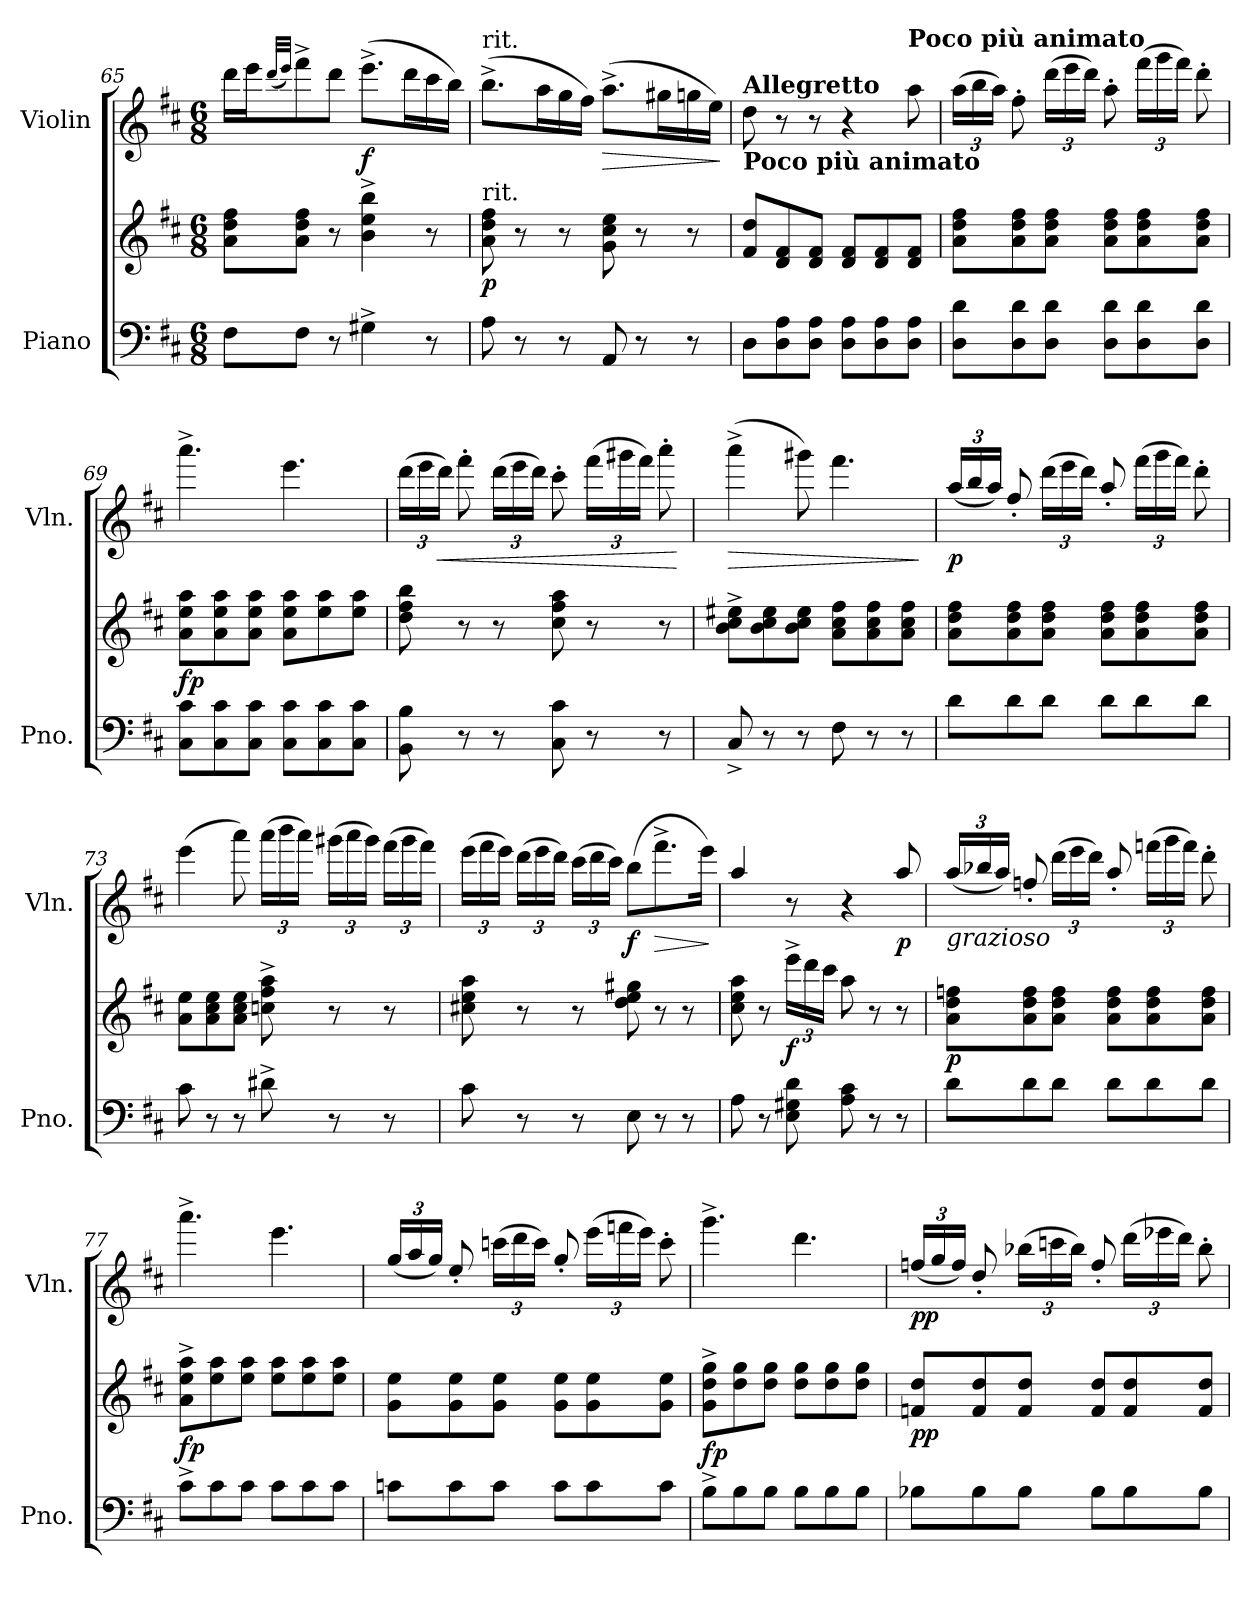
**kern	**kern	**dynam	**kern	**dynam
*part2	*part2	*part2	*part1	*part1
*staff3	*staff2	*staff2/3	*staff1	*staff1
*I"Piano	*	*	*I"Violin	*
*I'Pno.	*	*	*I'Vln.	*
*clefF4	*clefG2	*	*clefG2	*
*k[f#c#]	*k[f#c#]	*	*k[f#c#]	*
*M6/8	*M6/8	*	*M6/8	*
=65	=65	=65	=65	=65
8F#\L	8a\ 8dd\ 8ff#\L	.	16ddd\LL	.
.	.	.	16eee\J	.
.	.	.	(<32qddd/LLL	.
.	.	.	32qeee/JJJ)	.
8F#\J	8a\ 8dd\ 8ff#\J	.	8fff#^\	.
8r	8r	.	8ddd\J	.
!	!	!	!	!LO:DY:b
4G#X^\	4b\^ 4ee\^ 4bb\^	.	(>8.eee^\L	f
.	.	.	16ddd\L	.
8r	8r	.	16ccc#\	.
.	.	.	16bb\JJ)	.
!!LO:PB:g=z
=66	=66	=66	=66	=66
*	*	*	*MM100	*
!	!	!	!LO:TX:a:t=rit.	!
!	!LO:TX:a:t=rit.	!	!	!
!	!	!LO:DY:b	!	!
8A\	8a\ 8dd\ 8ff#\	p	(>8.bb^\L	.
8r	8r	.	.	.
.	.	.	16aa\L	.
8r	8r	.	16gg\	.
.	.	.	16ff#\JJ)	.
!	!	!	!	!LO:HP:b
8AA/	8g\ 8cc#\ 8ee\	.	(>8.aa^\L	>
8r	8r	.	.	.
.	.	.	16gg#X\L	.
8r	8r	.	16ggn\	.
.	.	.	16ee\JJ)	.
.	.	.	.	]
=67	=67	=67	=67	=67
!	!	!	!LO:TX:a:B:t=Allegretto	!
!	!	!	!LO:TX:b:B:t=Poco più animato	!
8D\L	8f#/ 8dd/L	.	8dd\	.
8D\ 8A\	8d/ 8f#/	.	8r	.
8D\ 8A\J	8d/ 8f#/J	.	8r	.
8D\ 8A\L	8d/ 8f#/L	.	4r	.
8D\ 8A\	8d/ 8f#/	.	.	.
!	!	!	!LO:TX:a:B:t=Poco più animato	!
8D\ 8A\J	8d/ 8f#/J	.	8aa\	.
=68	=68	=68	=68	=68
*	*	*	*Xbrackettup	*
8D\ 8d\L	8a\ 8dd\ 8ff#\L	.	(>24aa\LL	.
.	.	.	24bb\	.
.	.	.	24aa\JJ)	.
8D\ 8d\	8a\ 8dd\ 8ff#\	.	8ff#'\	.
8D\ 8d\J	8a\ 8dd\ 8ff#\J	.	(>24ddd\LL	.
.	.	.	24eee\	.
.	.	.	24ddd\JJ)	.
8D\ 8d\L	8a\ 8dd\ 8ff#\L	.	8aa'\	.
8D\ 8d\	8a\ 8dd\ 8ff#\	.	(>24fff#\LL	.
.	.	.	24ggg\	.
.	.	.	24fff#\JJ)	.
8D\ 8d\J	8a\ 8dd\ 8ff#\J	.	8ddd'\	.
=69	=69	=69	=69	=69
!	!	!LO:DY:b	!	!
8C#\ 8c#\L	8a\ 8ee\ 8aa\L	fp	4.aaa^\	.
8C#\ 8c#\	8a\ 8ee\ 8aa\	.	.	.
8C#\ 8c#\J	8a\ 8ee\ 8aa\J	.	.	.
8C#\ 8c#\L	8a\ 8ee\ 8aa\L	.	4.eee\	.
8C#\ 8c#\	8ee\ 8aa\	.	.	.
8C#\ 8c#\J	8ee\ 8aa\J	.	.	.
!!LO:LB:g=z
=70	=70	=70	=70	=70
8BB\ 8B\	8dd\ 8ff#\ 8bb\	.	(>24ddd\LL	.
.	.	.	24eee\	.
!	!	!	!	!LO:HP:b
.	.	.	24ddd\JJ)	<
8r	8r	.	8fff#'\	.
8r	8r	.	(>24ddd\LL	.
.	.	.	24eee\	.
.	.	.	24ddd\JJ)	.
8C#\ 8c#\	8cc#\ 8ff#\ 8aa\	.	8ccc#'\	.
8r	8r	.	(>24fff#\LL	.
.	.	.	24ggg#X\	.
.	.	.	24fff#\JJ)	.
8r	8r	.	8aaa'\	.
.	.	.	.	[
=71	=71	=71	=71	=71
!	!	!	!	!LO:HP:b
8C#^/	8b\^ 8cc#\^ 8ee#X\^L	.	(>4aaa^\	>
8r	8b\ 8cc#\ 8ee#\	.	.	.
8r	8b\ 8cc#\ 8ee#\J	.	8ggg#X\)	.
8F#\	8a\ 8cc#\ 8ff#\L	.	4.fff#\	.
8r	8a\ 8cc#\ 8ff#\	.	.	.
8r	8a\ 8cc#\ 8ff#\J	.	.	.
.	.	.	.	]
=72	=72	=72	=72	=72
!	!	!	!	!LO:DY:b
8d\L	8a\ 8dd\ 8ff#\L	.	(<24aa/LL	p
.	.	.	24bb/	.
.	.	.	24aa/JJ)	.
8d\	8a\ 8dd\ 8ff#\	.	8ff#'/	.
8d\J	8a\ 8dd\ 8ff#\J	.	(>24ddd\LL	.
.	.	.	24eee\	.
.	.	.	24ddd\JJ)	.
8d\L	8a\ 8dd\ 8ff#\L	.	8aa'/	.
8d\	8a\ 8dd\ 8ff#\	.	(>24fff#\LL	.
.	.	.	24ggg\	.
.	.	.	24fff#\JJ)	.
8d\J	8a\ 8dd\ 8ff#\J	.	8ddd'\	.
!!LO:LB:g=z
=73	=73	=73	=73	=73
8c#\	8a\ 8ee\L	.	(>4eee\	.
8r	8a\ 8cc#\ 8ee\	.	.	.
8r	8a\ 8cc#\ 8ee\J	.	8aaa\)	.
8d#X^\	8ccn\^ 8ff#\^ 8aa\^	.	(>24aaa\LL	.
.	.	.	24bbb\	.
.	.	.	24aaa\JJ)	.
8r	8r	.	(>24ggg#X\LL	.
.	.	.	24aaa\	.
.	.	.	24ggg#\JJ)	.
8r	8r	.	(>24fff#\LL	.
.	.	.	24ggg#\	.
.	.	.	24fff#\JJ)	.
=74	=74	=74	=74	=74
8c#\	8cc#X\ 8ee\ 8aa\	.	(>24eee\LL	.
.	.	.	24fff#\	.
.	.	.	24eee\JJ)	.
8r	8r	.	(>24ddd\LL	.
.	.	.	24eee\	.
.	.	.	24ddd\JJ)	.
8r	8r	.	(>24ccc#\LL	.
.	.	.	24ddd\	.
.	.	.	24ccc#\JJ)	.
!	!	!	!	!LO:DY:b
8E\	8dd\ 8ee\ 8gg#X\	.	(>8bb\L	f
!	!	!	!	!LO:HP:b
8r	8r	.	8.fff#^\	>
8r	8r	.	.	.
.	.	.	16eee\Jk)	.
.	.	.	.	]
=75	=75	=75	=75	=75
8A\	8cc#\ 8ee\ 8aa\	.	4aa/	.
8r	8r	.	.	.
*	*Xbrackettup	*	*	*
!	!	!LO:DY:b	!	!
8E\ 8G#X\ 8d\	24eee^\LL	f	8r	.
.	24ddd\	.	.	.
.	24ccc#\JJ	.	.	.
8A\ 8c#\	8aa\	.	4r	.
8r	8r	.	.	.
!	!	!	!	!LO:DY:b
8r	8r	.	8aa/	p
!!LO:PB:g=z
=76	=76	=76	=76	=76
!	!	!	!LO:TX:b:i:t=grazioso	!
!	!	!LO:DY:b	!	!
8d\L	8a\ 8dd\ 8ffn\L	p	(<24aa/LL	.
.	.	.	24bb-X/	.
.	.	.	24aa/JJ)	.
8d\	8a\ 8dd\ 8ff\	.	8ffn'/	.
8d\J	8a\ 8dd\ 8ff\J	.	(>24ddd\LL	.
.	.	.	24eee\	.
.	.	.	24ddd\JJ)	.
8d\L	8a\ 8dd\ 8ff\L	.	8aa'/	.
8d\	8a\ 8dd\ 8ff\	.	(>24fffn\LL	.
.	.	.	24ggg\	.
.	.	.	24fff\JJ)	.
8d\J	8a\ 8dd\ 8ff\J	.	8ddd'\	.
=77	=77	=77	=77	=77
!	!	!LO:DY:b	!	!
8c#^\L	8a\^ 8ee\^ 8aa\^L	fp	4.aaa^\	.
8c#\	8ee\ 8aa\	.	.	.
8c#\J	8ee\ 8aa\J	.	.	.
8c#\L	8ee\ 8aa\L	.	4.eee\	.
8c#\	8ee\ 8aa\	.	.	.
8c#\J	8ee\ 8aa\J	.	.	.
=78	=78	=78	=78	=78
8cn\L	8g\ 8ee\L	.	(<24gg/LL	.
.	.	.	24aa/	.
.	.	.	24gg/JJ)	.
8c\	8g\ 8ee\	.	8ee'/	.
8c\J	8g\ 8ee\J	.	(>24cccn\LL	.
.	.	.	24ddd\	.
.	.	.	24ccc\JJ)	.
8c\L	8g\ 8ee\L	.	8gg'/	.
8c\	8g\ 8ee\	.	(>24eee\LL	.
.	.	.	24fffn\	.
.	.	.	24eee\JJ)	.
8c\J	8g\ 8ee\J	.	8ccc'\	.
=79	=79	=79	=79	=79
!	!	!LO:DY:b	!	!
8B^\L	8g\^ 8dd\^ 8gg\^L	fp	4.ggg^\	.
8B\	8dd\ 8gg\	.	.	.
8B\J	8dd\ 8gg\J	.	.	.
8B\L	8dd\ 8gg\L	.	4.ddd\	.
8B\	8dd\ 8gg\	.	.	.
8B\J	8dd\ 8gg\J	.	.	.
!!LO:LB:g=z
=80	=80	=80	=80	=80
!	!	!LO:DY:b	!	!LO:DY:b
8B-X\L	8fn/ 8dd/L	pp	(<24ffn/LL	pp
.	.	.	24gg/	.
.	.	.	24ff/JJ)	.
8B-\	8f/ 8dd/	.	8dd'/	.
8B-\J	8f/ 8dd/J	.	(>24bb-X\LL	.
.	.	.	24cccn\	.
.	.	.	24bb-\JJ)	.
8B-\L	8f/ 8dd/L	.	8ff'/	.
8B-\	8f/ 8dd/	.	(>24ddd\LL	.
.	.	.	24eee-X\	.
.	.	.	24ddd\JJ)	.
8B-\J	8f/ 8dd/J	.	8bb-'\	.
=	=	=	=	=
*-	*-	*-	*-	*-
